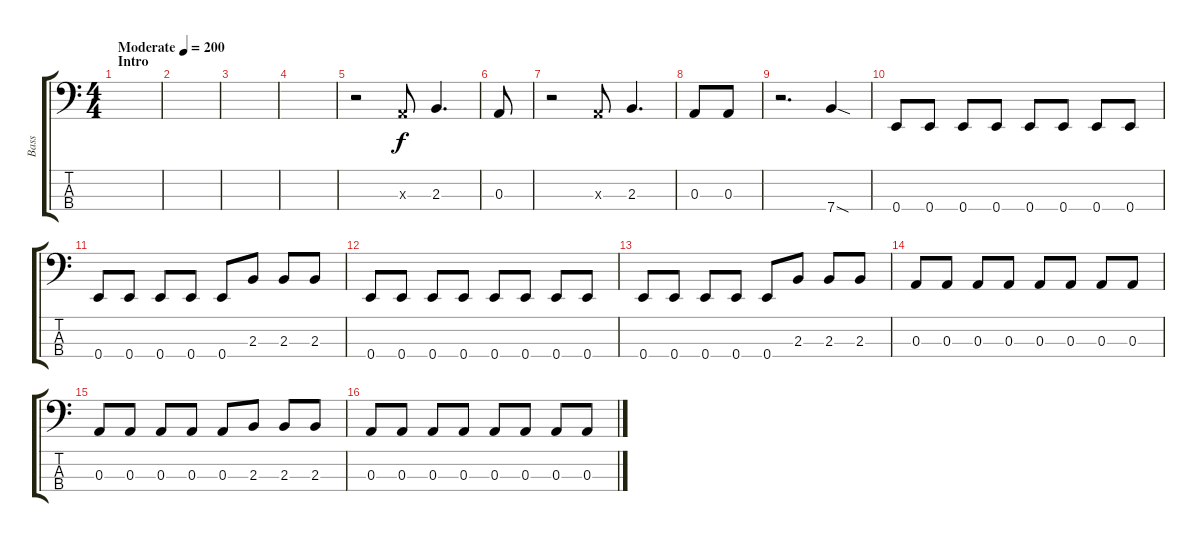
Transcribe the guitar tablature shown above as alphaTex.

\track ("Bass" "Bass") {instrument electricbassfinger}
\staff {score tabs}
\tuning (G2 D2 A1 E1) {hide}
\ts (4 4)
\section ("" "Intro")
\tempo (200 "Moderate")
\clef f4
\ks c
|
|
|
|
r.2 0.3{x}.8 2.3.4{d} |
0.3.8 |
r.2 0.3{x}.8 2.3.4{d} |
0.3.8 0.3.8 |
r.2{d} 7.4{sod}.4 |
0.4.8 0.4.8 0.4.8 0.4.8 0.4.8 0.4.8 0.4.8 0.4.8 |
0.4.8 0.4.8 0.4.8 0.4.8 0.4.8 2.3.8 2.3.8 2.3.8 |
0.4.8 0.4.8 0.4.8 0.4.8 0.4.8 0.4.8 0.4.8 0.4.8 |
0.4.8 0.4.8 0.4.8 0.4.8 0.4.8 2.3.8 2.3.8 2.3.8 |
0.3.8 0.3.8 0.3.8 0.3.8 0.3.8 0.3.8 0.3.8 0.3.8 |
0.3.8 0.3.8 0.3.8 0.3.8 0.3.8 2.3.8 2.3.8 2.3.8 |
0.3.8 0.3.8 0.3.8 0.3.8 0.3.8 0.3.8 0.3.8 0.3.8
